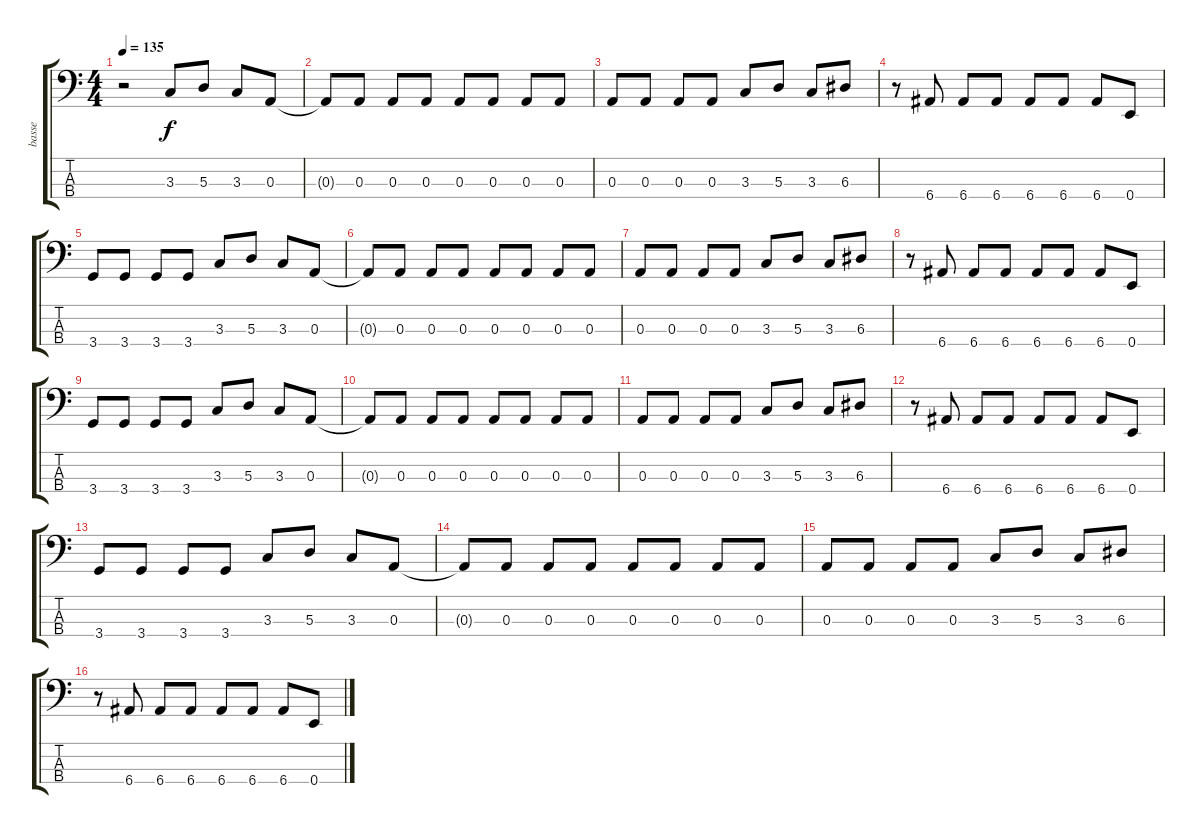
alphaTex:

\track ("basse" "basse") {instrument electricbassfinger}
\staff {score tabs}
\tuning (G2 D2 A1 E1) {hide}
\ts (4 4)
\tempo 135
\clef f4
\ks c
r.2{dy f instrument electricbassfinger} 3.3.8 5.3.8 3.3.8 0.3.8 |
0.3{t}.8 0.3.8 0.3.8 0.3.8 0.3.8 0.3.8 0.3.8 0.3.8 |
0.3.8 0.3.8 0.3.8 0.3.8 3.3.8 5.3.8 3.3.8 6.3.8 |
r.8 6.4.8 6.4.8 6.4.8 6.4.8 6.4.8 6.4.8 0.4.8 |
3.4.8 3.4.8 3.4.8 3.4.8 3.3.8 5.3.8 3.3.8 0.3.8 |
0.3{t}.8 0.3.8 0.3.8 0.3.8 0.3.8 0.3.8 0.3.8 0.3.8 |
0.3.8 0.3.8 0.3.8 0.3.8 3.3.8 5.3.8 3.3.8 6.3.8 |
r.8 6.4.8 6.4.8 6.4.8 6.4.8 6.4.8 6.4.8 0.4.8 |
3.4.8 3.4.8 3.4.8 3.4.8 3.3.8 5.3.8 3.3.8 0.3.8 |
0.3{t}.8 0.3.8 0.3.8 0.3.8 0.3.8 0.3.8 0.3.8 0.3.8 |
0.3.8 0.3.8 0.3.8 0.3.8 3.3.8 5.3.8 3.3.8 6.3.8 |
r.8 6.4.8 6.4.8 6.4.8 6.4.8 6.4.8 6.4.8 0.4.8 |
3.4.8 3.4.8 3.4.8 3.4.8 3.3.8 5.3.8 3.3.8 0.3.8 |
0.3{t}.8 0.3.8 0.3.8 0.3.8 0.3.8 0.3.8 0.3.8 0.3.8 |
0.3.8 0.3.8 0.3.8 0.3.8 3.3.8 5.3.8 3.3.8 6.3.8 |
r.8 6.4.8 6.4.8 6.4.8 6.4.8 6.4.8 6.4.8 0.4.8
